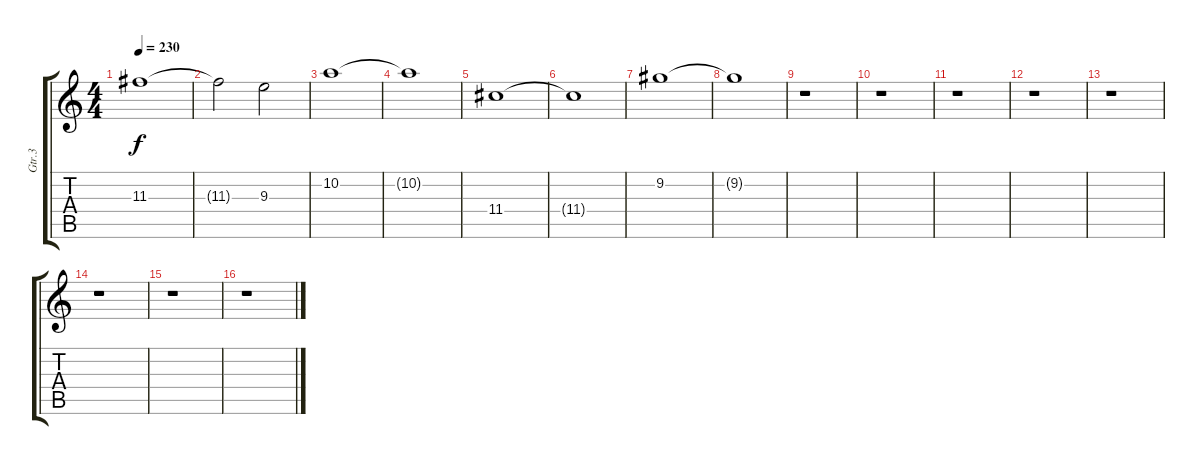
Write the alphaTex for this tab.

\track ("Gtr.3" "Gtr.3") {instrument distortionguitar}
\staff {score tabs}
\tuning (E4 B3 G3 D3 A2 E2) {hide}
\ts (4 4)
\tempo 230
\clef g2
\ks c
11.3.1{dy f} |
11.3{t}.2 9.3.2 |
10.2.1 |
10.2{t}.1 |
11.4.1 |
11.4{t}.1 |
9.2.1 |
9.2{t}.1 |
r.1 |
r.1 |
r.1 |
r.1 |
r.1 |
r.1 |
r.1 |
r.1
